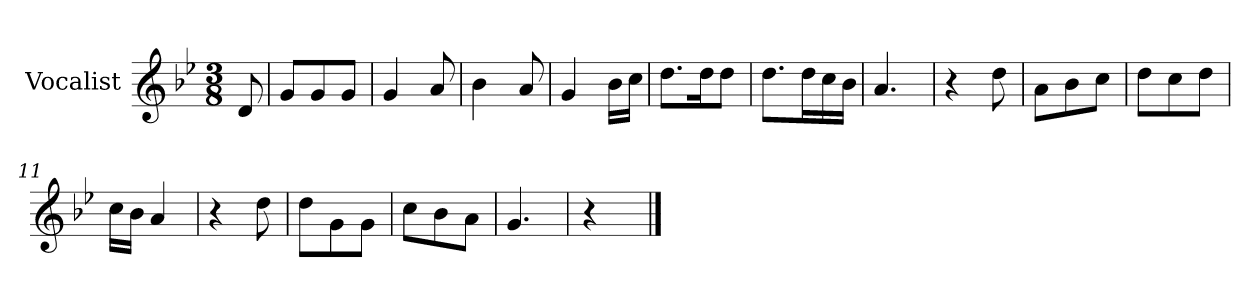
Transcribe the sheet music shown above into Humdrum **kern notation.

**kern
*part1
*staff1
*I"Vocalist
*k[b-e-]
*g:
*M3/8
=
8d
=1
8gL
8g
8gJ
=2
4g
8a
=3
4b-
8a
=4
4g
16b-LL
16ccJJ
=5
8.ddL
16ddK
8ddJ
=6
8.ddL
16ddL
16cc
16b-JJ
=7
4.a
=8
4r
8dd
=9
8aL
8b-
8ccJ
=10
8ddL
8cc
8ddJ
=11
16ccLL
16b-JJ
4a
=12
4r
8dd
=13
8ddL
8g
8gJ
=14
8ccL
8b-
8aJ
=15
4.g
=16
4r
==
*-
